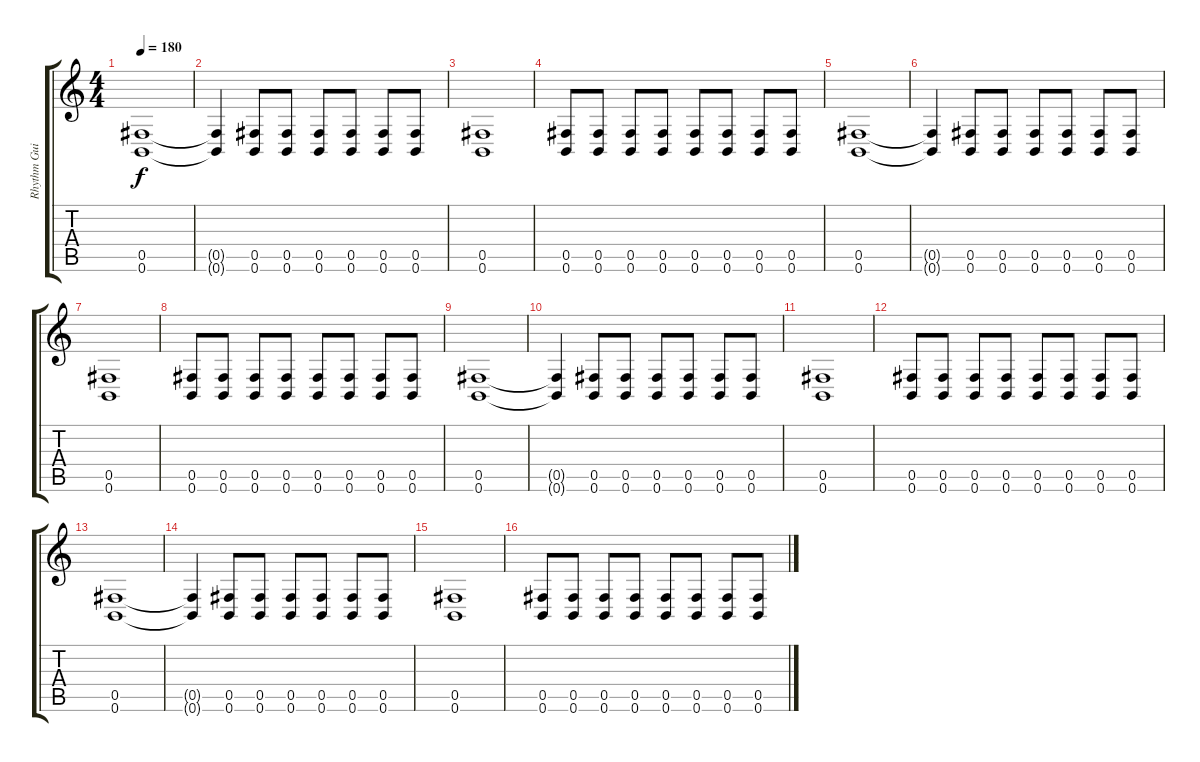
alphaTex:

\track ("Rhythm Guitar" "Rhythm Gui") {instrument distortionguitar}
\staff {score tabs}
\tuning (Db4 Ab3 E3 B2 Gb2 B1) {hide}
\ts (4 4)
\tempo 180
\clef g2
\ks c
(0.5 0.6).1{dy f} |
(0.5{t} 0.6{t}).4 (0.5 0.6).8 (0.5 0.6).8 (0.5 0.6).8 (0.5 0.6).8 (0.5 0.6).8 (0.5 0.6).8 |
(0.5 0.6).1 |
(0.5 0.6).8 (0.5 0.6).8 (0.5 0.6).8 (0.5 0.6).8 (0.5 0.6).8 (0.5 0.6).8 (0.5 0.6).8 (0.5 0.6).8 |
(0.5 0.6).1 |
(0.5{t} 0.6{t}).4 (0.5 0.6).8 (0.5 0.6).8 (0.5 0.6).8 (0.5 0.6).8 (0.5 0.6).8 (0.5 0.6).8 |
(0.5 0.6).1 |
(0.5 0.6).8 (0.5 0.6).8 (0.5 0.6).8 (0.5 0.6).8 (0.5 0.6).8 (0.5 0.6).8 (0.5 0.6).8 (0.5 0.6).8 |
(0.5 0.6).1 |
(0.5{t} 0.6{t}).4 (0.5 0.6).8 (0.5 0.6).8 (0.5 0.6).8 (0.5 0.6).8 (0.5 0.6).8 (0.5 0.6).8 |
(0.5 0.6).1 |
(0.5 0.6).8 (0.5 0.6).8 (0.5 0.6).8 (0.5 0.6).8 (0.5 0.6).8 (0.5 0.6).8 (0.5 0.6).8 (0.5 0.6).8 |
(0.5 0.6).1 |
(0.5{t} 0.6{t}).4 (0.5 0.6).8 (0.5 0.6).8 (0.5 0.6).8 (0.5 0.6).8 (0.5 0.6).8 (0.5 0.6).8 |
(0.5 0.6).1 |
(0.5 0.6).8 (0.5 0.6).8 (0.5 0.6).8 (0.5 0.6).8 (0.5 0.6).8 (0.5 0.6).8 (0.5 0.6).8 (0.5 0.6).8
